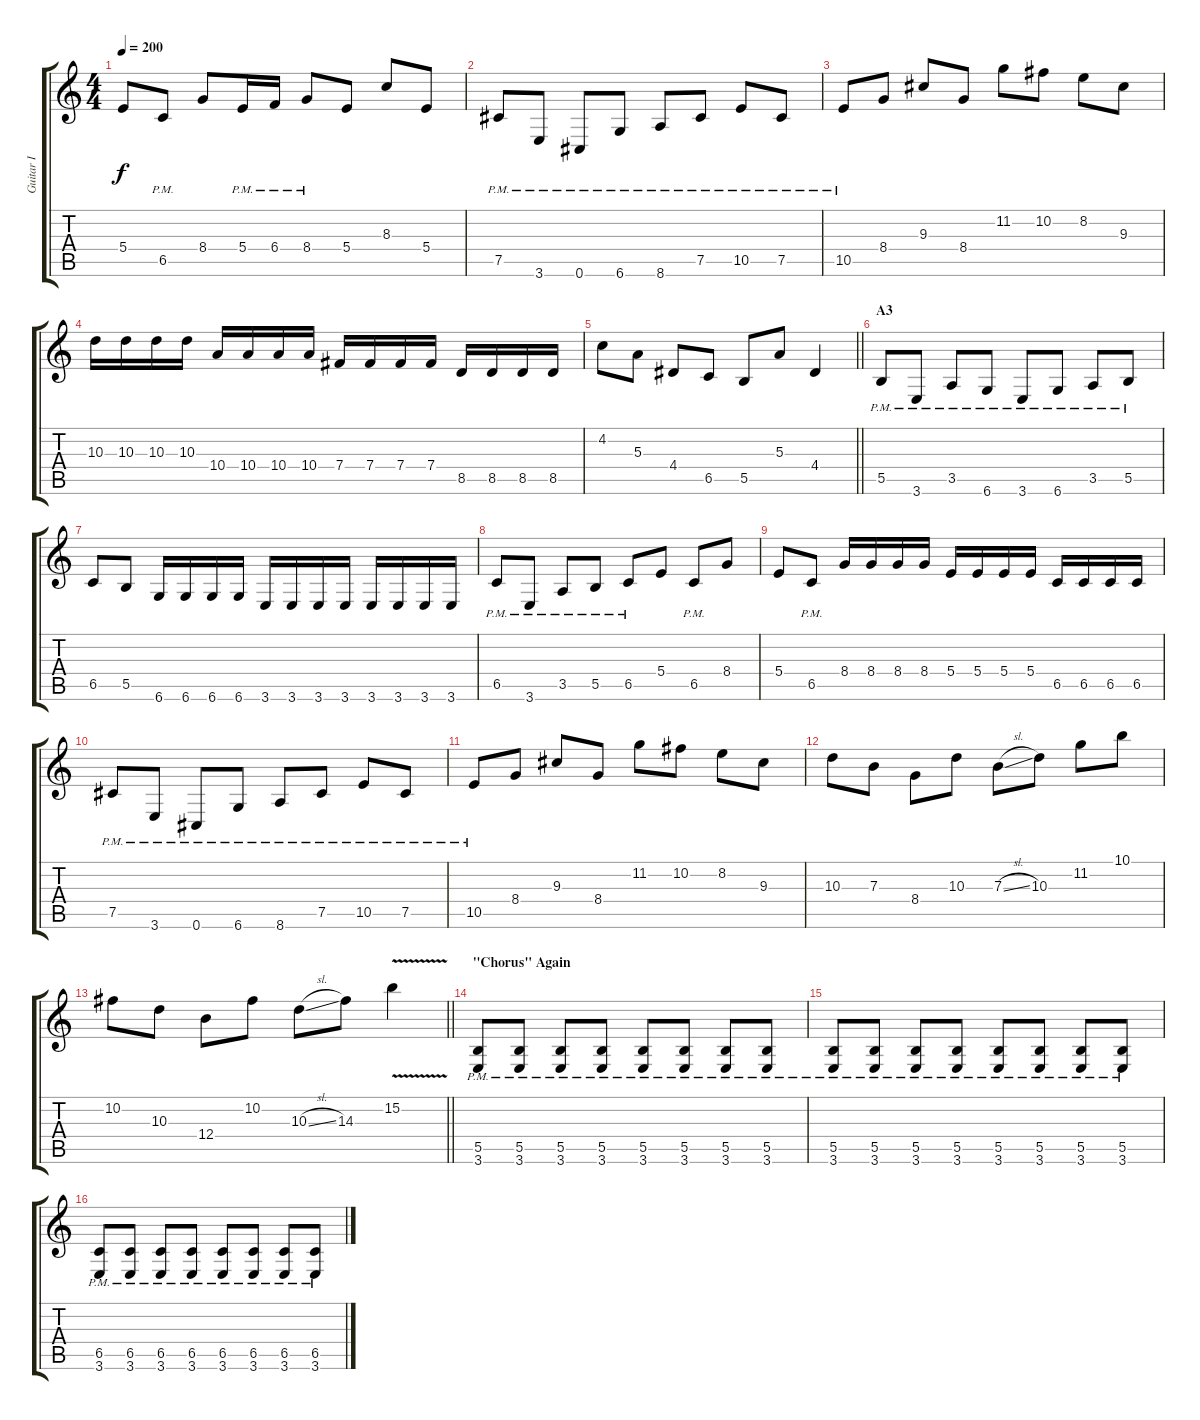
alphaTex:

\track ("Guitar I" "Guitar I") {instrument distortionguitar}
\staff {score tabs}
\tuning (Db4 Ab3 E3 B2 Gb2 Db2) {hide}
\ts (4 4)
\tempo 200
\clef g2
\ks c
5.4.8{dy f} 6.5{pm}.8 8.4.8 5.4{pm}.16 6.4{pm}.16 8.4{pm}.8 5.4.8 8.3.8 5.4.8 |
7.5{pm}.8 3.6{pm}.8 0.6{pm}.8 6.6{pm}.8 8.6{pm}.8 7.5{pm}.8 10.5{pm}.8 7.5{pm}.8 |
10.5{pm}.8 8.4.8 9.3.8 8.4.8 11.2.8 10.2.8 8.2.8 9.3.8 |
10.3.16 10.3.16 10.3.16 10.3.16 10.4.16 10.4.16 10.4.16 10.4.16 7.4.16 7.4.16 7.4.16 7.4.16 8.5.16 8.5.16 8.5.16 8.5.16 |
\barLineRight lightlight
4.2.8 5.3.8 4.4.8 6.5.8 5.5.8 5.3.8 4.4.4 |
\section ("" "A3")
5.5{pm}.8 3.6{pm}.8 3.5{pm}.8 6.6{pm}.8 3.6{pm}.8 6.6{pm}.8 3.5{pm}.8 5.5{pm}.8 |
6.5.8 5.5.8 6.6.16 6.6.16 6.6.16 6.6.16 3.6.16 3.6.16 3.6.16 3.6.16 3.6.16 3.6.16 3.6.16 3.6.16 |
6.5{pm}.8 3.6{pm}.8 3.5{pm}.8 5.5{pm}.8 6.5{pm}.8 5.4.8 6.5{pm}.8 8.4.8 |
5.4.8 6.5{pm}.8 8.4.16 8.4.16 8.4.16 8.4.16 5.4.16 5.4.16 5.4.16 5.4.16 6.5.16 6.5.16 6.5.16 6.5.16 |
7.5{pm}.8 3.6{pm}.8 0.6{pm}.8 6.6{pm}.8 8.6{pm}.8 7.5{pm}.8 10.5{pm}.8 7.5{pm}.8 |
10.5{pm}.8 8.4.8 9.3.8 8.4.8 11.2.8 10.2.8 8.2.8 9.3.8 |
10.3.8 7.3.8 8.4.8 10.3.8 7.3{sl}.8 10.3.8 11.2.8 10.1.8 |
\barLineRight lightlight
10.2.8 10.3.8 12.4.8 10.2.8 10.3{sl}.8 14.3.8 15.2{v}.4 |
\section ("" "\"Chorus\" Again")
(5.5{pm} 3.6{pm}).8{volume 12} (5.5{pm} 3.6{pm}).8 (5.5{pm} 3.6{pm}).8 (5.5{pm} 3.6{pm}).8 (5.5{pm} 3.6{pm}).8 (5.5{pm} 3.6{pm}).8 (5.5{pm} 3.6{pm}).8 (5.5{pm} 3.6{pm}).8 |
(5.5{pm} 3.6{pm}).8 (5.5{pm} 3.6{pm}).8 (5.5{pm} 3.6{pm}).8 (5.5{pm} 3.6{pm}).8 (5.5{pm} 3.6{pm}).8 (5.5{pm} 3.6{pm}).8 (5.5{pm} 3.6{pm}).8 (5.5{pm} 3.6{pm}).8 |
(6.5{pm} 3.6{pm}).8 (6.5{pm} 3.6{pm}).8 (6.5{pm} 3.6{pm}).8 (6.5{pm} 3.6{pm}).8 (6.5{pm} 3.6{pm}).8 (6.5{pm} 3.6{pm}).8 (6.5{pm} 3.6{pm}).8 (6.5{pm} 3.6{pm}).8
